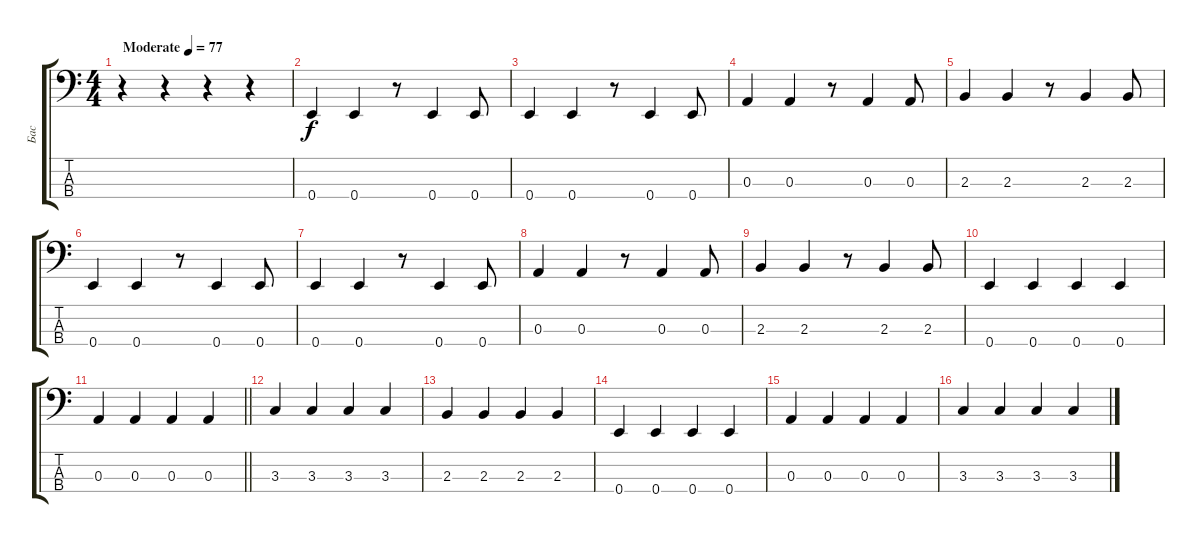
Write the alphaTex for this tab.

\track ("Бас" "Бас") {solo instrument electricbasspick}
\staff {score tabs}
\tuning (G2 D2 A1 E1) {hide}
\ts (4 4)
\tempo (77 "Moderate")
\clef f4
\ks c
r.4{dy f instrument electricbasspick} r.4 r.4 r.4 |
0.4.4 0.4.4 r.8 0.4.4 0.4.8 |
0.4.4 0.4.4 r.8 0.4.4 0.4.8 |
0.3.4 0.3.4 r.8 0.3.4 0.3.8 |
2.3.4 2.3.4 r.8 2.3.4 2.3.8 |
0.4.4 0.4.4 r.8 0.4.4 0.4.8 |
0.4.4 0.4.4 r.8 0.4.4 0.4.8 |
0.3.4 0.3.4 r.8 0.3.4 0.3.8 |
2.3.4 2.3.4 r.8 2.3.4 2.3.8 |
0.4.4 0.4.4 0.4.4 0.4.4 |
\barLineRight lightlight
0.3.4 0.3.4 0.3.4 0.3.4 |
3.3.4 3.3.4 3.3.4 3.3.4 |
2.3.4 2.3.4 2.3.4 2.3.4 |
0.4.4 0.4.4 0.4.4 0.4.4 |
0.3.4 0.3.4 0.3.4 0.3.4 |
3.3.4 3.3.4 3.3.4 3.3.4
